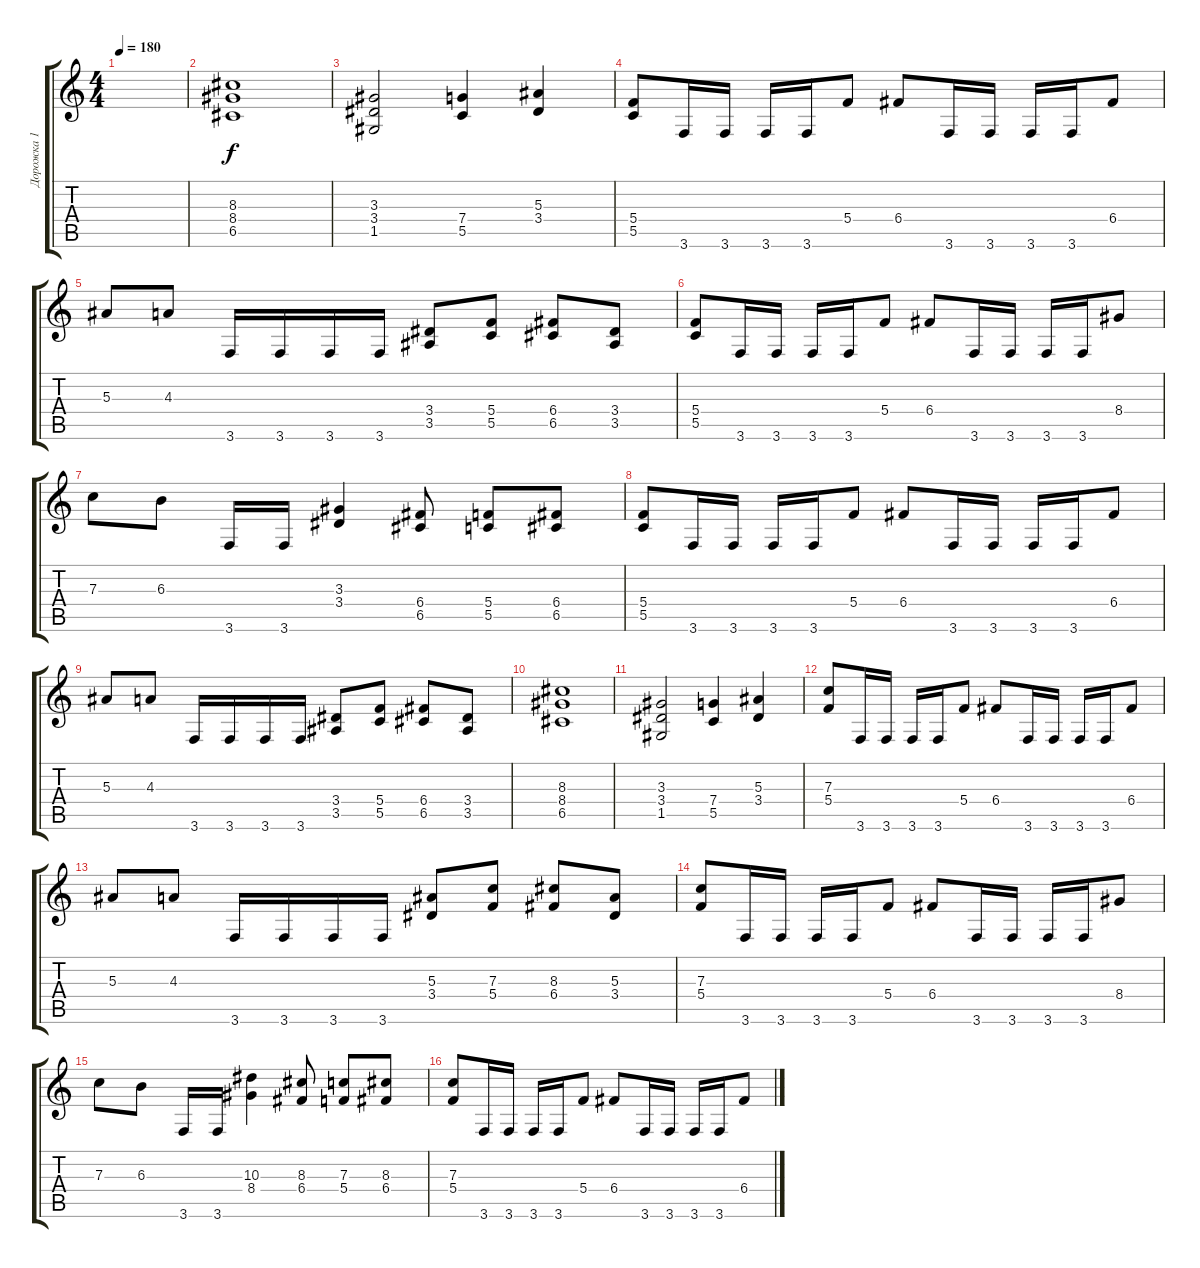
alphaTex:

\track ("Дорожка 1" "Дорожка 1") {instrument distortionguitar}
\staff {score tabs}
\tuning (D4 A3 F3 C3 G2 D2) {hide}
\ts (4 4)
\tempo 180
\clef g2
\ks c
|
(8.3 8.4 6.5).1 |
(3.3 3.4 1.5).2 (7.4 5.5).4 (5.3 3.4).4 |
(5.4 5.5).8 3.6.16 3.6.16 3.6.16 3.6.16 5.4.8 6.4.8 3.6.16 3.6.16 3.6.16 3.6.16 6.4.8 |
5.3.8 4.3.8 3.6.16 3.6.16 3.6.16 3.6.16 (3.4 3.5).8 (5.4 5.5).8 (6.4 6.5).8 (3.4 3.5).8 |
(5.4 5.5).8 3.6.16 3.6.16 3.6.16 3.6.16 5.4.8 6.4.8 3.6.16 3.6.16 3.6.16 3.6.16 8.4.8 |
7.3.8 6.3.8 3.6.16 3.6.16 (3.3 3.4).4 (6.4 6.5).8 (5.4 5.5).8 (6.4 6.5).8 |
(5.4 5.5).8 3.6.16 3.6.16 3.6.16 3.6.16 5.4.8 6.4.8 3.6.16 3.6.16 3.6.16 3.6.16 6.4.8 |
5.3.8 4.3.8 3.6.16 3.6.16 3.6.16 3.6.16 (3.4 3.5).8 (5.4 5.5).8 (6.4 6.5).8 (3.4 3.5).8 |
(8.3 8.4 6.5).1 |
(3.3 3.4 1.5).2 (7.4 5.5).4 (5.3 3.4).4 |
(7.3 5.4).8 3.6.16 3.6.16 3.6.16 3.6.16 5.4.8 6.4.8 3.6.16 3.6.16 3.6.16 3.6.16 6.4.8 |
5.3.8 4.3.8 3.6.16 3.6.16 3.6.16 3.6.16 (5.3 3.4).8 (7.3 5.4).8 (8.3 6.4).8 (5.3 3.4).8 |
(7.3 5.4).8 3.6.16 3.6.16 3.6.16 3.6.16 5.4.8 6.4.8 3.6.16 3.6.16 3.6.16 3.6.16 8.4.8 |
7.3.8 6.3.8 3.6.16 3.6.16 (10.3 8.4).4 (8.3 6.4).8 (7.3 5.4).8 (8.3 6.4).8 |
(7.3 5.4).8 3.6.16 3.6.16 3.6.16 3.6.16 5.4.8 6.4.8 3.6.16 3.6.16 3.6.16 3.6.16 6.4.8
